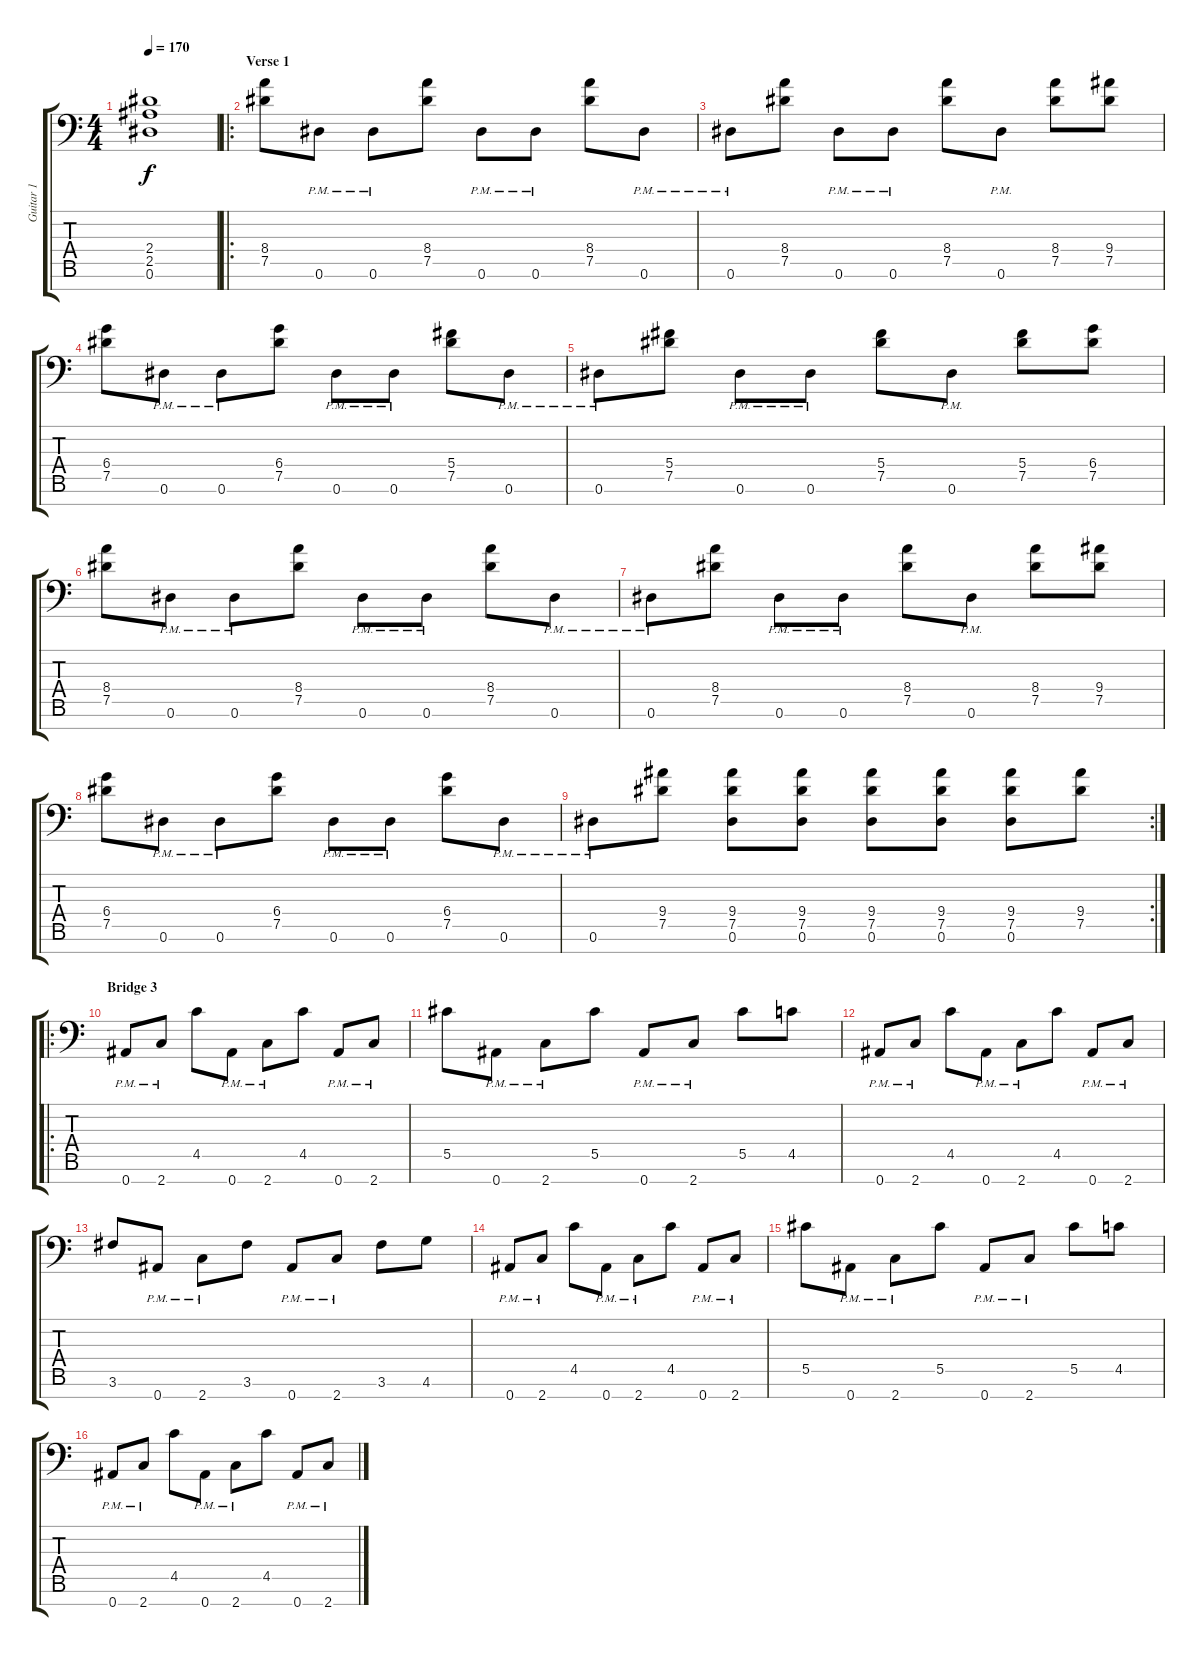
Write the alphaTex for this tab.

\track ("Guitar 1" "Guitar 1") {instrument overdrivenguitar}
\staff {score tabs}
\tuning (Eb4 Bb3 Gb3 Db3 Ab2 Eb2 Bb1) {hide}
\ts (4 4)
\tempo 170
\clef f4
\ks c
(2.4{t} 2.5{t} 0.6{t}).1{dy f} |
\ro
\section ("" "Verse 1")
(8.4 7.5).8 0.6{pm}.8 0.6{pm}.8 (8.4 7.5).8 0.6{pm}.8 0.6{pm}.8 (8.4 7.5).8 0.6{pm}.8 |
0.6{pm}.8 (8.4 7.5).8 0.6{pm}.8 0.6{pm}.8 (8.4 7.5).8 0.6{pm}.8 (8.4 7.5).8 (9.4 7.5).8 |
(6.4 7.5).8 0.6{pm}.8 0.6{pm}.8 (6.4 7.5).8 0.6{pm}.8 0.6{pm}.8 (5.4 7.5).8 0.6{pm}.8 |
0.6{pm}.8 (5.4 7.5).8 0.6{pm}.8 0.6{pm}.8 (5.4 7.5).8 0.6{pm}.8 (5.4 7.5).8 (6.4 7.5).8 |
(8.4 7.5).8 0.6{pm}.8 0.6{pm}.8 (8.4 7.5).8 0.6{pm}.8 0.6{pm}.8 (8.4 7.5).8 0.6{pm}.8 |
0.6{pm}.8 (8.4 7.5).8 0.6{pm}.8 0.6{pm}.8 (8.4 7.5).8 0.6{pm}.8 (8.4 7.5).8 (9.4 7.5).8 |
(6.4 7.5).8 0.6{pm}.8 0.6{pm}.8 (6.4 7.5).8 0.6{pm}.8 0.6{pm}.8 (6.4 7.5).8 0.6{pm}.8 |
\rc 2
0.6{pm}.8 (9.4 7.5).8 (9.4 7.5 0.6).8 (9.4 7.5 0.6).8 (9.4 7.5 0.6).8 (9.4 7.5 0.6).8 (9.4 7.5 0.6).8 (9.4 7.5).8 |
\ro
\section ("" "Bridge 3")
0.7{pm}.8 2.7{pm}.8 4.5.8 0.7{pm}.8 2.7{pm}.8 4.5.8 0.7{pm}.8 2.7{pm}.8 |
5.5.8 0.7{pm}.8 2.7{pm}.8 5.5.8 0.7{pm}.8 2.7{pm}.8 5.5.8 4.5.8 |
0.7{pm}.8 2.7{pm}.8 4.5.8 0.7{pm}.8 2.7{pm}.8 4.5.8 0.7{pm}.8 2.7{pm}.8 |
3.6.8 0.7{pm}.8 2.7{pm}.8 3.6.8 0.7{pm}.8 2.7{pm}.8 3.6.8 4.6.8 |
0.7{pm}.8 2.7{pm}.8 4.5.8 0.7{pm}.8 2.7{pm}.8 4.5.8 0.7{pm}.8 2.7{pm}.8 |
5.5.8 0.7{pm}.8 2.7{pm}.8 5.5.8 0.7{pm}.8 2.7{pm}.8 5.5.8 4.5.8 |
0.7{pm}.8 2.7{pm}.8 4.5.8 0.7{pm}.8 2.7{pm}.8 4.5.8 0.7{pm}.8 2.7{pm}.8
